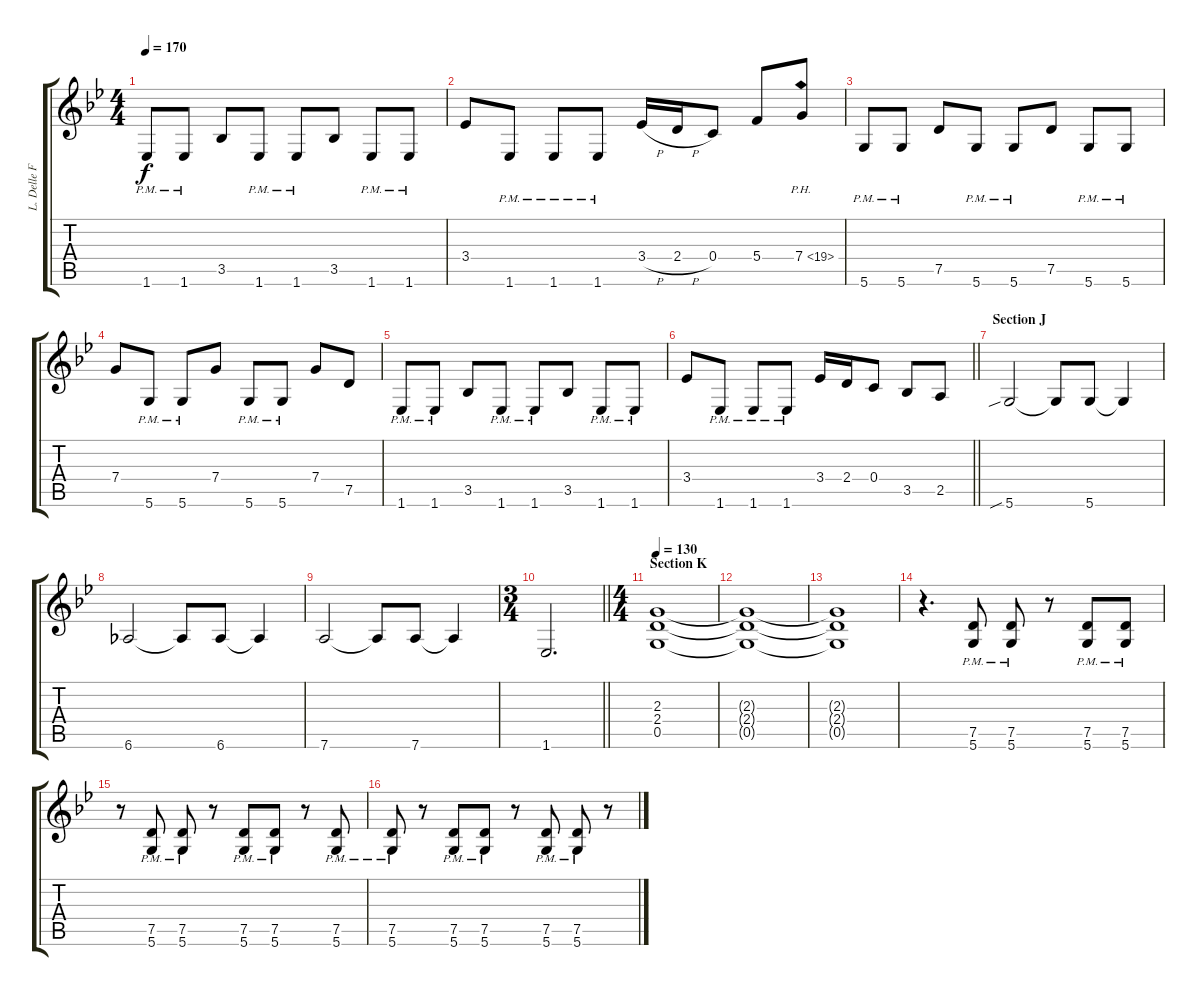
\track ("L. Delle Fave (Dist. Guitar R)" "L. Delle F") {instrument overdrivenguitar}
\staff {score tabs}
\tuning (D4 A3 F3 C3 G2 D2) {hide}
\ts (4 4)
\tempo 170
\clef g2
\ks gminor
1.6{pm}.8{dy f} 1.6{pm}.8 3.5.8 1.6{pm}.8 1.6{pm}.8 3.5.8 1.6{pm}.8 1.6{pm}.8 |
3.4.8 1.6{pm}.8 1.6{pm}.8 1.6{pm}.8 3.4{h}.16 2.4{h}.16 0.4.8 5.4.8 7.4{ph 12}.8 |
5.6{pm}.8 5.6{pm}.8 7.5.8 5.6{pm}.8 5.6{pm}.8 7.5.8 5.6{pm}.8 5.6{pm}.8 |
7.4.8 5.6{pm}.8 5.6{pm}.8 7.4.8 5.6{pm}.8 5.6{pm}.8 7.4.8 7.5.8 |
1.6{pm}.8 1.6{pm}.8 3.5.8 1.6{pm}.8 1.6{pm}.8 3.5.8 1.6{pm}.8 1.6{pm}.8 |
\barLineRight lightlight
3.4.8 1.6{pm}.8 1.6{pm}.8 1.6{pm}.8 3.4.16 2.4.16 0.4.8 3.5.8 2.5.8 |
\section ("" "Section J")
5.6{sib}.2 5.6{t}.8 5.6.8 5.6{t}.4 |
6.6.2 6.6{t}.8 6.6.8 6.6{t}.4 |
7.6.2 7.6{t}.8 7.6.8 7.6{t}.4 |
\ts (3 4)
\barLineRight lightlight
1.6.2{d} |
\ts (4 4)
\section ("" "Section K")
\tempo 130
(2.3 2.4 0.5).1{volume 0} |
(2.3{t} 2.4{t} 0.5{t}).1 |
(2.3{t} 2.4{t} 0.5{t}).1 |
r.4{d volume 12} (7.5{pm} 5.6{pm}).8 (7.5{pm} 5.6{pm}).8 r.8 (7.5{pm} 5.6{pm}).8 (7.5{pm} 5.6{pm}).8 |
r.8 (7.5{pm} 5.6{pm}).8 (7.5{pm} 5.6{pm}).8 r.8 (7.5{pm} 5.6{pm}).8 (7.5{pm} 5.6{pm}).8 r.8 (7.5{pm} 5.6{pm}).8 |
(7.5{pm} 5.6{pm}).8 r.8 (7.5{pm} 5.6{pm}).8 (7.5{pm} 5.6{pm}).8 r.8 (7.5{pm} 5.6{pm}).8 (7.5{pm} 5.6{pm}).8 r.8
